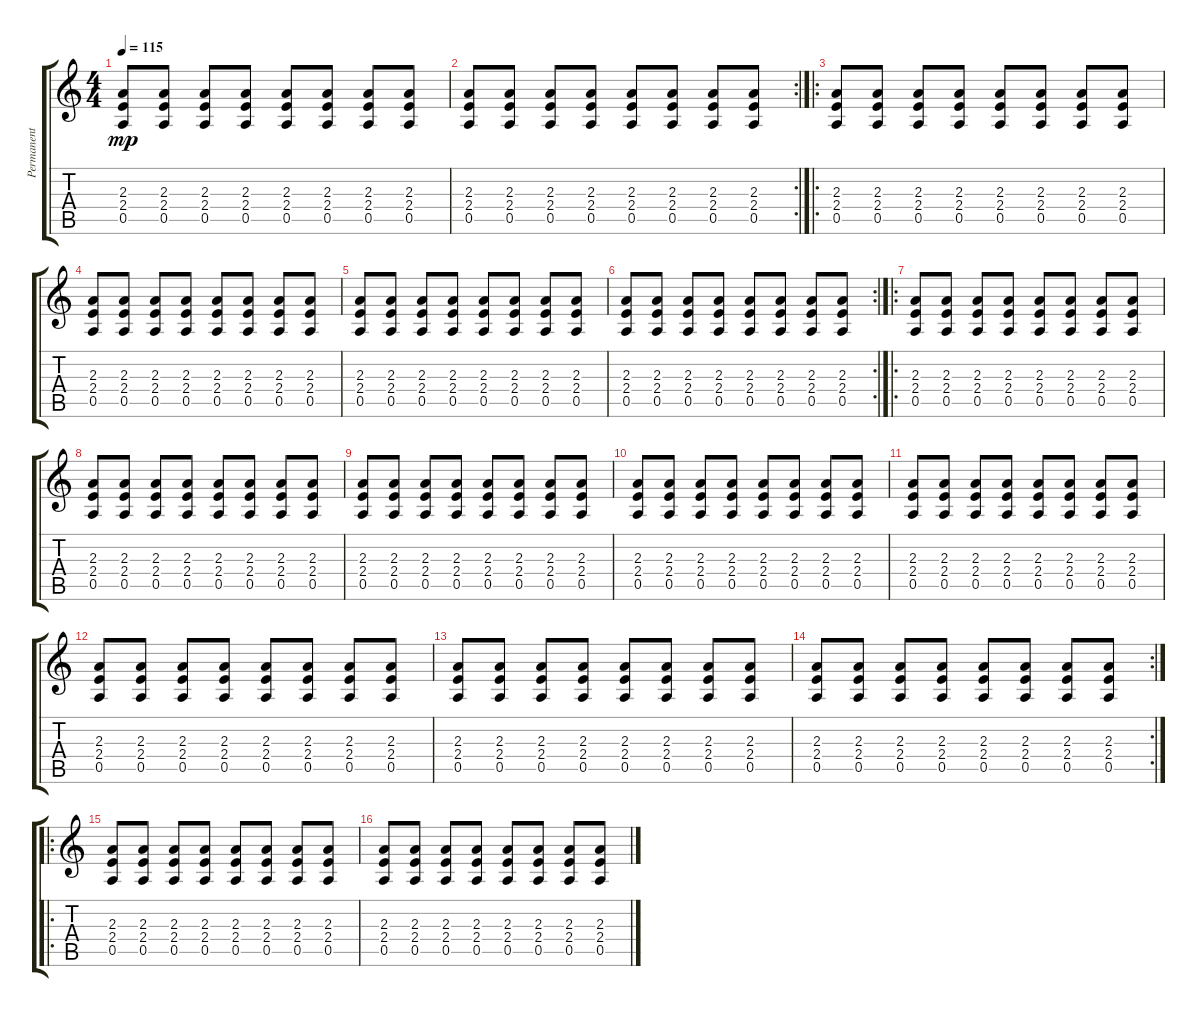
\track ("Permanent Distortion" "Permanent ") {instrument overdrivenguitar}
\staff {score tabs}
\tuning (E4 B3 G3 D3 A2 E2) {hide}
\ts (4 4)
\tempo 115
\clef g2
\ks c
(2.3 2.4 0.5).8{dy mp} (2.3 2.4 0.5).8 (2.3 2.4 0.5).8 (2.3 2.4 0.5).8 (2.3 2.4 0.5).8 (2.3 2.4 0.5).8 (2.3 2.4 0.5).8 (2.3 2.4 0.5).8 |
\rc 2
(2.3 2.4 0.5).8 (2.3 2.4 0.5).8 (2.3 2.4 0.5).8 (2.3 2.4 0.5).8 (2.3 2.4 0.5).8 (2.3 2.4 0.5).8 (2.3 2.4 0.5).8 (2.3 2.4 0.5).8 |
\ro
(2.3 2.4 0.5).8 (2.3 2.4 0.5).8 (2.3 2.4 0.5).8 (2.3 2.4 0.5).8 (2.3 2.4 0.5).8 (2.3 2.4 0.5).8 (2.3 2.4 0.5).8 (2.3 2.4 0.5).8 |
(2.3 2.4 0.5).8 (2.3 2.4 0.5).8 (2.3 2.4 0.5).8 (2.3 2.4 0.5).8 (2.3 2.4 0.5).8 (2.3 2.4 0.5).8 (2.3 2.4 0.5).8 (2.3 2.4 0.5).8 |
(2.3 2.4 0.5).8 (2.3 2.4 0.5).8 (2.3 2.4 0.5).8 (2.3 2.4 0.5).8 (2.3 2.4 0.5).8 (2.3 2.4 0.5).8 (2.3 2.4 0.5).8 (2.3 2.4 0.5).8 |
\rc 2
(2.3 2.4 0.5).8 (2.3 2.4 0.5).8 (2.3 2.4 0.5).8 (2.3 2.4 0.5).8 (2.3 2.4 0.5).8 (2.3 2.4 0.5).8 (2.3 2.4 0.5).8 (2.3 2.4 0.5).8 |
\ro
(2.3 2.4 0.5).8 (2.3 2.4 0.5).8 (2.3 2.4 0.5).8 (2.3 2.4 0.5).8 (2.3 2.4 0.5).8 (2.3 2.4 0.5).8 (2.3 2.4 0.5).8 (2.3 2.4 0.5).8 |
(2.3 2.4 0.5).8 (2.3 2.4 0.5).8 (2.3 2.4 0.5).8 (2.3 2.4 0.5).8 (2.3 2.4 0.5).8 (2.3 2.4 0.5).8 (2.3 2.4 0.5).8 (2.3 2.4 0.5).8 |
(2.3 2.4 0.5).8 (2.3 2.4 0.5).8 (2.3 2.4 0.5).8 (2.3 2.4 0.5).8 (2.3 2.4 0.5).8 (2.3 2.4 0.5).8 (2.3 2.4 0.5).8 (2.3 2.4 0.5).8 |
(2.3 2.4 0.5).8 (2.3 2.4 0.5).8 (2.3 2.4 0.5).8 (2.3 2.4 0.5).8 (2.3 2.4 0.5).8 (2.3 2.4 0.5).8 (2.3 2.4 0.5).8 (2.3 2.4 0.5).8 |
(2.3 2.4 0.5).8 (2.3 2.4 0.5).8 (2.3 2.4 0.5).8 (2.3 2.4 0.5).8 (2.3 2.4 0.5).8 (2.3 2.4 0.5).8 (2.3 2.4 0.5).8 (2.3 2.4 0.5).8 |
(2.3 2.4 0.5).8 (2.3 2.4 0.5).8 (2.3 2.4 0.5).8 (2.3 2.4 0.5).8 (2.3 2.4 0.5).8 (2.3 2.4 0.5).8 (2.3 2.4 0.5).8 (2.3 2.4 0.5).8 |
(2.3 2.4 0.5).8 (2.3 2.4 0.5).8 (2.3 2.4 0.5).8 (2.3 2.4 0.5).8 (2.3 2.4 0.5).8 (2.3 2.4 0.5).8 (2.3 2.4 0.5).8 (2.3 2.4 0.5).8 |
\rc 2
(2.3 2.4 0.5).8 (2.3 2.4 0.5).8 (2.3 2.4 0.5).8 (2.3 2.4 0.5).8 (2.3 2.4 0.5).8 (2.3 2.4 0.5).8 (2.3 2.4 0.5).8 (2.3 2.4 0.5).8 |
\ro
(2.3 2.4 0.5).8 (2.3 2.4 0.5).8 (2.3 2.4 0.5).8 (2.3 2.4 0.5).8 (2.3 2.4 0.5).8 (2.3 2.4 0.5).8 (2.3 2.4 0.5).8 (2.3 2.4 0.5).8 |
(2.3 2.4 0.5).8 (2.3 2.4 0.5).8 (2.3 2.4 0.5).8 (2.3 2.4 0.5).8 (2.3 2.4 0.5).8 (2.3 2.4 0.5).8 (2.3 2.4 0.5).8 (2.3 2.4 0.5).8
